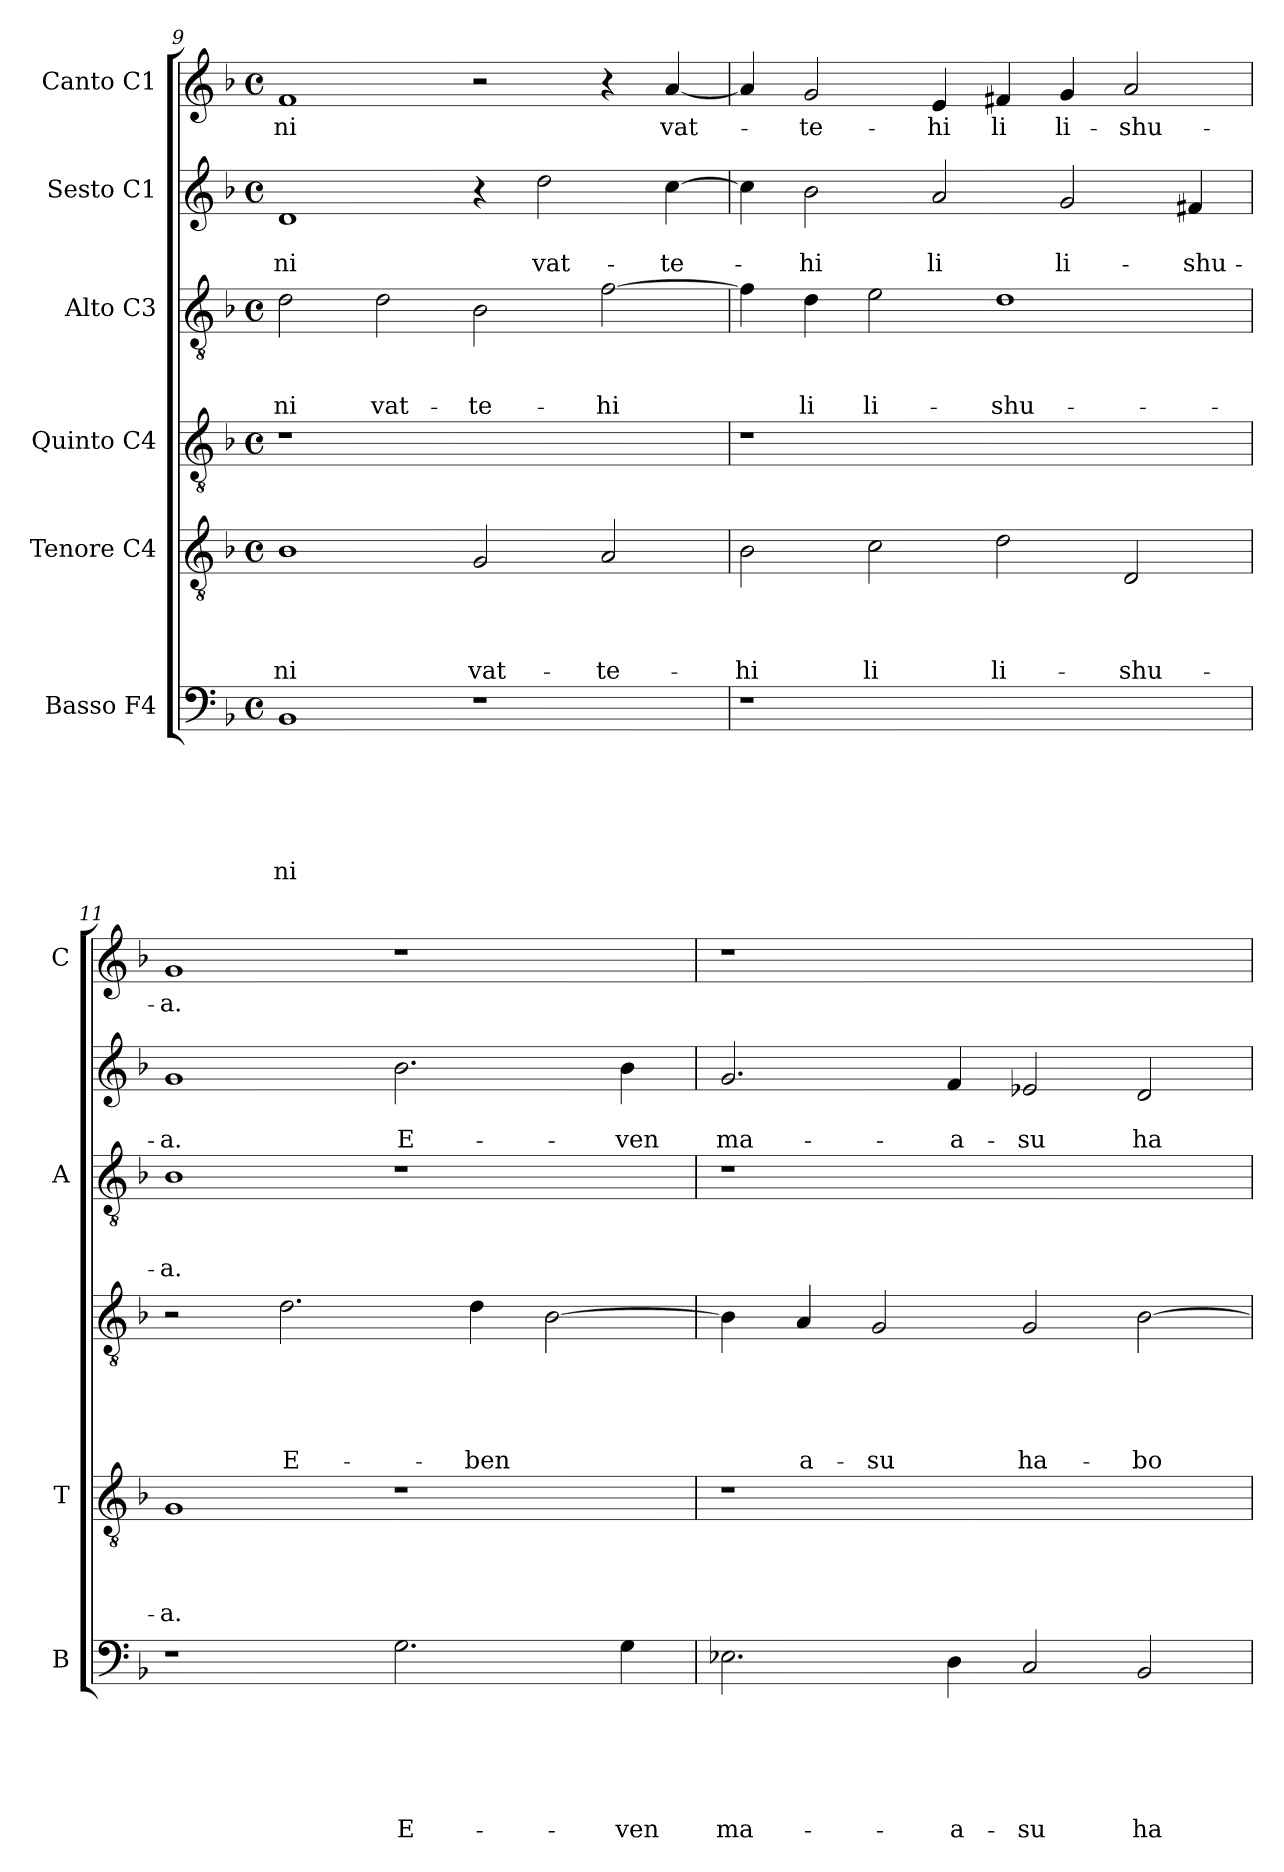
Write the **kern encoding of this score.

**kern	**text	**text	**text	**text	**text	**text	**kern	**text	**text	**text	**text	**kern	**text	**text	**text	**text	**text	**kern	**text	**text	**text	**kern	**text	**text	**kern	**text
*part6	*part6	*part6	*part6	*part6	*part6	*part6	*part5	*part5	*part5	*part5	*part5	*part4	*part4	*part4	*part4	*part4	*part4	*part3	*part3	*part3	*part3	*part2	*part2	*part2	*part1	*part1
*staff6	*staff6	*staff6	*staff6	*staff6	*staff6	*staff6	*staff5	*staff5	*staff5	*staff5	*staff5	*staff4	*staff4	*staff4	*staff4	*staff4	*staff4	*staff3	*staff3	*staff3	*staff3	*staff2	*staff2	*staff2	*staff1	*staff1
*I"Basso F4	*	*	*	*	*	*	*I"Tenore C4	*	*	*	*	*I"Quinto C4	*	*	*	*	*	*I"Alto C3	*	*	*	*I"Sesto C1	*	*	*I"Canto C1	*
*I'B	*	*	*	*	*	*	*I'T	*	*	*	*	*	*	*	*	*	*	*I'A	*	*	*	*	*	*	*I'C	*
*clefF4	*	*	*	*	*	*	*clefGv2	*	*	*	*	*clefGv2	*	*	*	*	*	*clefGv2	*	*	*	*clefG2	*	*	*clefG2	*
*k[b-]	*	*	*	*	*	*	*k[b-]	*	*	*	*	*k[b-]	*	*	*	*	*	*k[b-]	*	*	*	*k[b-]	*	*	*k[b-]	*
*F:	*	*	*	*	*	*	*F:	*	*	*	*	*F:	*	*	*	*	*	*F:	*	*	*	*F:	*	*	*F:	*
*M4/4	*	*	*	*	*	*	*M4/4	*	*	*	*	*M4/4	*	*	*	*	*	*M4/4	*	*	*	*M4/4	*	*	*M4/4	*
*met(c)	*	*	*	*	*	*	*met(c)	*	*	*	*	*met(c)	*	*	*	*	*	*met(c)	*	*	*	*met(c)	*	*	*met(c)	*
=9	=9	=9	=9	=9	=9	=9	=9	=9	=9	=9	=9	=9	=9	=9	=9	=9	=9	=9	=9	=9	=9	=9	=9	=9	=9	=9
!	!	!	!	!	!	!LO:LY:b	!	!	!	!	!LO:LY:b	!	!	!	!	!	!	!	!	!	!LO:LY:b	!	!	!LO:LY:b	!	!LO:LY:b
1BB-	.	.	.	.	.	-ni	1B-	.	.	.	-ni	1r	.	.	.	.	.	2d\	.	.	-ni	1d	.	-ni	1f	-ni
!	!	!	!	!	!	!	!	!	!	!	!	!	!	!	!	!	!	!	!	!	!LO:LY:b	!	!	!	!	!
.	.	.	.	.	.	.	.	.	.	.	.	.	.	.	.	.	.	2d\	.	.	vat-	.	.	.	.	.
!	!	!	!	!	!	!	!	!	!	!	!LO:LY:b	!	!	!	!	!	!	!	!	!	!LO:LY:b	!	!	!	!	!
1r	.	.	.	.	.	.	2G/	.	.	.	vat-	1ryy	.	.	.	.	.	2B-\	.	.	-te-	4r	.	.	2r	.
!	!	!	!	!	!	!	!	!	!	!	!	!	!	!	!	!	!	!	!	!	!	!	!	!LO:LY:b	!	!
.	.	.	.	.	.	.	.	.	.	.	.	.	.	.	.	.	.	.	.	.	.	2dd\	.	vat-	.	.
!	!	!	!	!	!	!	!	!	!	!	!LO:LY:b	!	!	!	!	!	!	!	!	!	!LO:LY:b	!	!	!	!	!
.	.	.	.	.	.	.	2A/	.	.	.	-te-	.	.	.	.	.	.	[2f\	.	.	-hi	.	.	.	4r	.
!	!	!	!	!	!	!	!	!	!	!	!	!	!	!	!	!	!	!	!	!	!	!	!	!LO:LY:b	!	!LO:LY:b
.	.	.	.	.	.	.	.	.	.	.	.	.	.	.	.	.	.	.	.	.	.	[4cc\	.	-te-	[4a/	vat-
=10	=10	=10	=10	=10	=10	=10	=10	=10	=10	=10	=10	=10	=10	=10	=10	=10	=10	=10	=10	=10	=10	=10	=10	=10	=10	=10
!	!	!	!	!	!	!	!	!	!	!	!LO:LY:b	!	!	!	!	!	!	!	!	!	!	!	!	!	!	!
1r	.	.	.	.	.	.	2B-\	.	.	.	-hi	1r	.	.	.	.	.	4f\]	.	.	.	4cc\]	.	.	4a/]	.
!	!	!	!	!	!	!	!	!	!	!	!	!	!	!	!	!	!	!	!	!	!LO:LY:b	!	!	!LO:LY:b	!	!LO:LY:b
.	.	.	.	.	.	.	.	.	.	.	.	.	.	.	.	.	.	4d\	.	.	li	2b-\	.	-hi	2g/	-te-
!	!	!	!	!	!	!	!	!	!	!	!LO:LY:b	!	!	!	!	!	!	!	!	!	!LO:LY:b	!	!	!	!	!
.	.	.	.	.	.	.	2c\	.	.	.	li	.	.	.	.	.	.	2e\	.	.	li-	.	.	.	.	.
!	!	!	!	!	!	!	!	!	!	!	!	!	!	!	!	!	!	!	!	!	!	!	!	!LO:LY:b	!	!LO:LY:b
.	.	.	.	.	.	.	.	.	.	.	.	.	.	.	.	.	.	.	.	.	.	2a/	.	li	4e/	-hi
!	!	!	!	!	!	!	!	!	!	!	!LO:LY:b	!	!	!	!	!	!	!	!	!	!LO:LY:b	!	!	!	!	!LO:LY:b
1ryy	.	.	.	.	.	.	2d\	.	.	.	li-	1ryy	.	.	.	.	.	1d	.	.	-shu-	.	.	.	4f#X/	li
!	!	!	!	!	!	!	!	!	!	!	!	!	!	!	!	!	!	!	!	!	!	!	!	!LO:LY:b	!	!LO:LY:b
.	.	.	.	.	.	.	.	.	.	.	.	.	.	.	.	.	.	.	.	.	.	2g/	.	li-	4g/	li-
!	!	!	!	!	!	!	!	!	!	!	!LO:LY:b	!	!	!	!	!	!	!	!	!	!	!	!	!	!	!LO:LY:b
.	.	.	.	.	.	.	2D/	.	.	.	-shu-	.	.	.	.	.	.	.	.	.	.	.	.	.	2a/	-shu-
!	!	!	!	!	!	!	!	!	!	!	!	!	!	!	!	!	!	!	!	!	!	!	!	!LO:LY:b	!	!
.	.	.	.	.	.	.	.	.	.	.	.	.	.	.	.	.	.	.	.	.	.	4f#X/	.	-shu-	.	.
!!LO:LB:g=z
=11	=11	=11	=11	=11	=11	=11	=11	=11	=11	=11	=11	=11	=11	=11	=11	=11	=11	=11	=11	=11	=11	=11	=11	=11	=11	=11
!	!	!	!	!	!	!	!	!	!	!	!LO:LY:b	!	!	!	!	!	!	!	!	!	!LO:LY:b	!	!	!LO:LY:b	!	!LO:LY:b
1r	.	.	.	.	.	.	1G	.	.	.	-a.	2r	.	.	.	.	.	1B-	.	.	-a.	1g	.	-a.	1g	-a.
!	!	!	!	!	!	!	!	!	!	!	!	!	!	!	!	!	!LO:LY:b	!	!	!	!	!	!	!	!	!
.	.	.	.	.	.	.	.	.	.	.	.	2.d\	.	.	.	.	E-	.	.	.	.	.	.	.	.	.
!	!	!	!	!	!	!LO:LY:b	!	!	!	!	!	!	!	!	!	!	!	!	!	!	!	!	!	!LO:LY:b	!	!
2.G\	.	.	.	.	.	E-	1r	.	.	.	.	.	.	.	.	.	.	1r	.	.	.	2.b-\	.	E-	1r	.
!	!	!	!	!	!	!	!	!	!	!	!	!	!	!	!	!	!LO:LY:b	!	!	!	!	!	!	!	!	!
.	.	.	.	.	.	.	.	.	.	.	.	4d\	.	.	.	.	-ben	.	.	.	.	.	.	.	.	.
.	.	.	.	.	.	.	.	.	.	.	.	[2B-\	.	.	.	.	.	.	.	.	.	.	.	.	.	.
!	!	!	!	!	!	!LO:LY:b	!	!	!	!	!	!	!	!	!	!	!	!	!	!	!	!	!	!LO:LY:b	!	!
4G\	.	.	.	.	.	-ven	.	.	.	.	.	.	.	.	.	.	.	.	.	.	.	4b-\	.	-ven	.	.
=12	=12	=12	=12	=12	=12	=12	=12	=12	=12	=12	=12	=12	=12	=12	=12	=12	=12	=12	=12	=12	=12	=12	=12	=12	=12	=12
!	!	!	!	!	!	!LO:LY:b	!	!	!	!	!	!	!	!	!	!	!	!	!	!	!	!	!	!LO:LY:b	!	!
2.E-X\	.	.	.	.	.	ma-	1r	.	.	.	.	4B-\]	.	.	.	.	.	1r	.	.	.	2.g/	.	ma-	1r	.
!	!	!	!	!	!	!	!	!	!	!	!	!	!	!	!	!	!LO:LY:b	!	!	!	!	!	!	!	!	!
.	.	.	.	.	.	.	.	.	.	.	.	4A/	.	.	.	.	a-	.	.	.	.	.	.	.	.	.
!	!	!	!	!	!	!	!	!	!	!	!	!	!	!	!	!	!LO:LY:b	!	!	!	!	!	!	!	!	!
.	.	.	.	.	.	.	.	.	.	.	.	2G/	.	.	.	.	-su	.	.	.	.	.	.	.	.	.
!	!	!	!	!	!	!LO:LY:b	!	!	!	!	!	!	!	!	!	!	!	!	!	!	!	!	!	!LO:LY:b	!	!
4D\	.	.	.	.	.	-a-	.	.	.	.	.	.	.	.	.	.	.	.	.	.	.	4f/	.	-a-	.	.
!	!	!	!	!	!	!LO:LY:b	!	!	!	!	!	!	!	!	!	!	!LO:LY:b	!	!	!	!	!	!	!LO:LY:b	!	!
2C/	.	.	.	.	.	-su	1ryy	.	.	.	.	2G/	.	.	.	.	ha-	1ryy	.	.	.	2e-X/	.	-su	1ryy	.
!	!	!	!	!	!	!LO:LY:b	!	!	!	!	!	!	!	!	!	!	!LO:LY:b	!	!	!	!	!	!	!LO:LY:b	!	!
2BB-/	.	.	.	.	.	ha-	.	.	.	.	.	[2B-\	.	.	.	.	-bo-	.	.	.	.	2d/	.	ha-	.	.
=	=	=	=	=	=	=	=	=	=	=	=	=	=	=	=	=	=	=	=	=	=	=	=	=	=	=
*-	*-	*-	*-	*-	*-	*-	*-	*-	*-	*-	*-	*-	*-	*-	*-	*-	*-	*-	*-	*-	*-	*-	*-	*-	*-	*-
